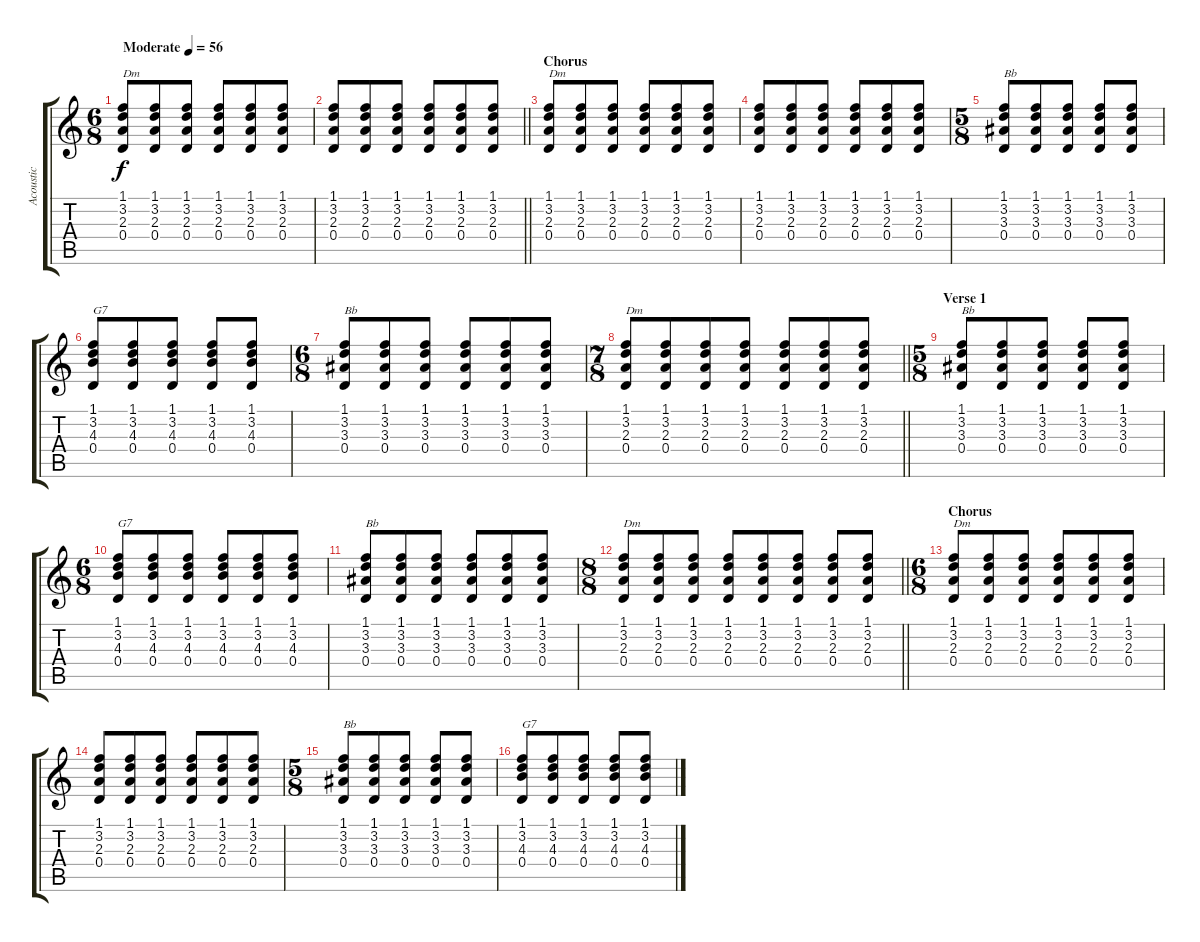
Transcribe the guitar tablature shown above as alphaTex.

\track ("Acoustic" "Acoustic") {instrument acousticguitarsteel}
\staff {score tabs}
\tuning (E4 B3 G3 D3 A2 E2) {hide}
\ts (6 8)
\tempo (56 "Moderate")
\clef g2
\ks c
(1.1 3.2 2.3 0.4).8{txt "Dm" dy f instrument acousticguitarsteel} (1.1 3.2 2.3 0.4).8 (1.1 3.2 2.3 0.4).8 (1.1 3.2 2.3 0.4).8 (1.1 3.2 2.3 0.4).8 (1.1 3.2 2.3 0.4).8 |
\barLineRight lightlight
(1.1 3.2 2.3 0.4).8 (1.1 3.2 2.3 0.4).8 (1.1 3.2 2.3 0.4).8 (1.1 3.2 2.3 0.4).8 (1.1 3.2 2.3 0.4).8 (1.1 3.2 2.3 0.4).8 |
\section ("" "Chorus")
(1.1 3.2 2.3 0.4).8{txt "Dm"} (1.1 3.2 2.3 0.4).8 (1.1 3.2 2.3 0.4).8 (1.1 3.2 2.3 0.4).8 (1.1 3.2 2.3 0.4).8 (1.1 3.2 2.3 0.4).8 |
(1.1 3.2 2.3 0.4).8 (1.1 3.2 2.3 0.4).8 (1.1 3.2 2.3 0.4).8 (1.1 3.2 2.3 0.4).8 (1.1 3.2 2.3 0.4).8 (1.1 3.2 2.3 0.4).8 |
\ts (5 8)
(1.1 3.2 3.3 0.4).8{txt "Bb"} (1.1 3.2 3.3 0.4).8 (1.1 3.2 3.3 0.4).8 (1.1 3.2 3.3 0.4).8 (1.1 3.2 3.3 0.4).8 |
(1.1 3.2 4.3 0.4).8{txt "G7"} (1.1 3.2 4.3 0.4).8 (1.1 3.2 4.3 0.4).8 (1.1 3.2 4.3 0.4).8 (1.1 3.2 4.3 0.4).8 |
\ts (6 8)
(1.1 3.2 3.3 0.4).8{txt "Bb"} (1.1 3.2 3.3 0.4).8 (1.1 3.2 3.3 0.4).8 (1.1 3.2 3.3 0.4).8 (1.1 3.2 3.3 0.4).8 (1.1 3.2 3.3 0.4).8 |
\ts (7 8)
\barLineRight lightlight
(1.1 3.2 2.3 0.4).8{txt "Dm"} (1.1 3.2 2.3 0.4).8 (1.1 3.2 2.3 0.4).8 (1.1 3.2 2.3 0.4).8 (1.1 3.2 2.3 0.4).8 (1.1 3.2 2.3 0.4).8 (1.1 3.2 2.3 0.4).8 |
\ts (5 8)
\section ("" "Verse 1")
(1.1 3.2 3.3 0.4).8{txt "Bb"} (1.1 3.2 3.3 0.4).8 (1.1 3.2 3.3 0.4).8 (1.1 3.2 3.3 0.4).8 (1.1 3.2 3.3 0.4).8 |
\ts (6 8)
(1.1 3.2 4.3 0.4).8{txt "G7"} (1.1 3.2 4.3 0.4).8 (1.1 3.2 4.3 0.4).8 (1.1 3.2 4.3 0.4).8 (1.1 3.2 4.3 0.4).8 (1.1 3.2 4.3 0.4).8 |
(1.1 3.2 3.3 0.4).8{txt "Bb"} (1.1 3.2 3.3 0.4).8 (1.1 3.2 3.3 0.4).8 (1.1 3.2 3.3 0.4).8 (1.1 3.2 3.3 0.4).8 (1.1 3.2 3.3 0.4).8 |
\ts (8 8)
\barLineRight lightlight
(1.1 3.2 2.3 0.4).8{txt "Dm"} (1.1 3.2 2.3 0.4).8 (1.1 3.2 2.3 0.4).8 (1.1 3.2 2.3 0.4).8 (1.1 3.2 2.3 0.4).8 (1.1 3.2 2.3 0.4).8 (1.1 3.2 2.3 0.4).8 (1.1 3.2 2.3 0.4).8 |
\ts (6 8)
\section ("" "Chorus")
(1.1 3.2 2.3 0.4).8{txt "Dm"} (1.1 3.2 2.3 0.4).8 (1.1 3.2 2.3 0.4).8 (1.1 3.2 2.3 0.4).8 (1.1 3.2 2.3 0.4).8 (1.1 3.2 2.3 0.4).8 |
(1.1 3.2 2.3 0.4).8 (1.1 3.2 2.3 0.4).8 (1.1 3.2 2.3 0.4).8 (1.1 3.2 2.3 0.4).8 (1.1 3.2 2.3 0.4).8 (1.1 3.2 2.3 0.4).8 |
\ts (5 8)
(1.1 3.2 3.3 0.4).8{txt "Bb"} (1.1 3.2 3.3 0.4).8 (1.1 3.2 3.3 0.4).8 (1.1 3.2 3.3 0.4).8 (1.1 3.2 3.3 0.4).8 |
(1.1 3.2 4.3 0.4).8{txt "G7"} (1.1 3.2 4.3 0.4).8 (1.1 3.2 4.3 0.4).8 (1.1 3.2 4.3 0.4).8 (1.1 3.2 4.3 0.4).8
